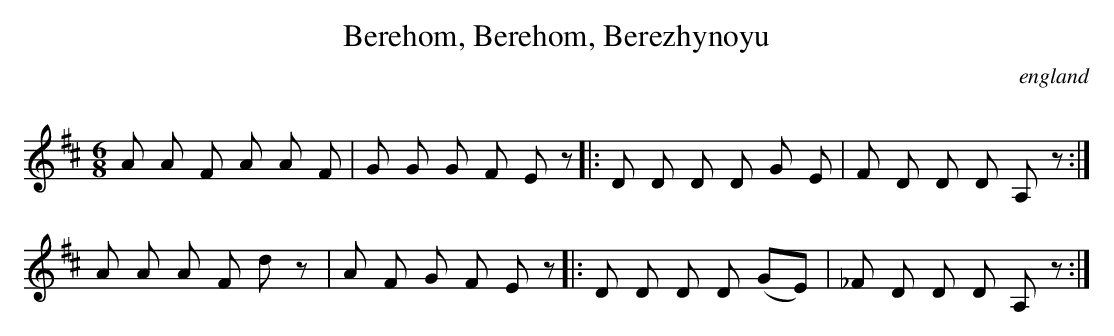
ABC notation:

X:1
T:Berehom, Berehom, Berezhynoyu
O:england
Q:100
M:6/8
L:1/8
K:AMix
A A F A A F | G G G F E z |: \
D D D D G E | F D D D A, z :|
A A A F d z | A F G F E z |: \
D D D D (GE) | _F D D D A, z :|
